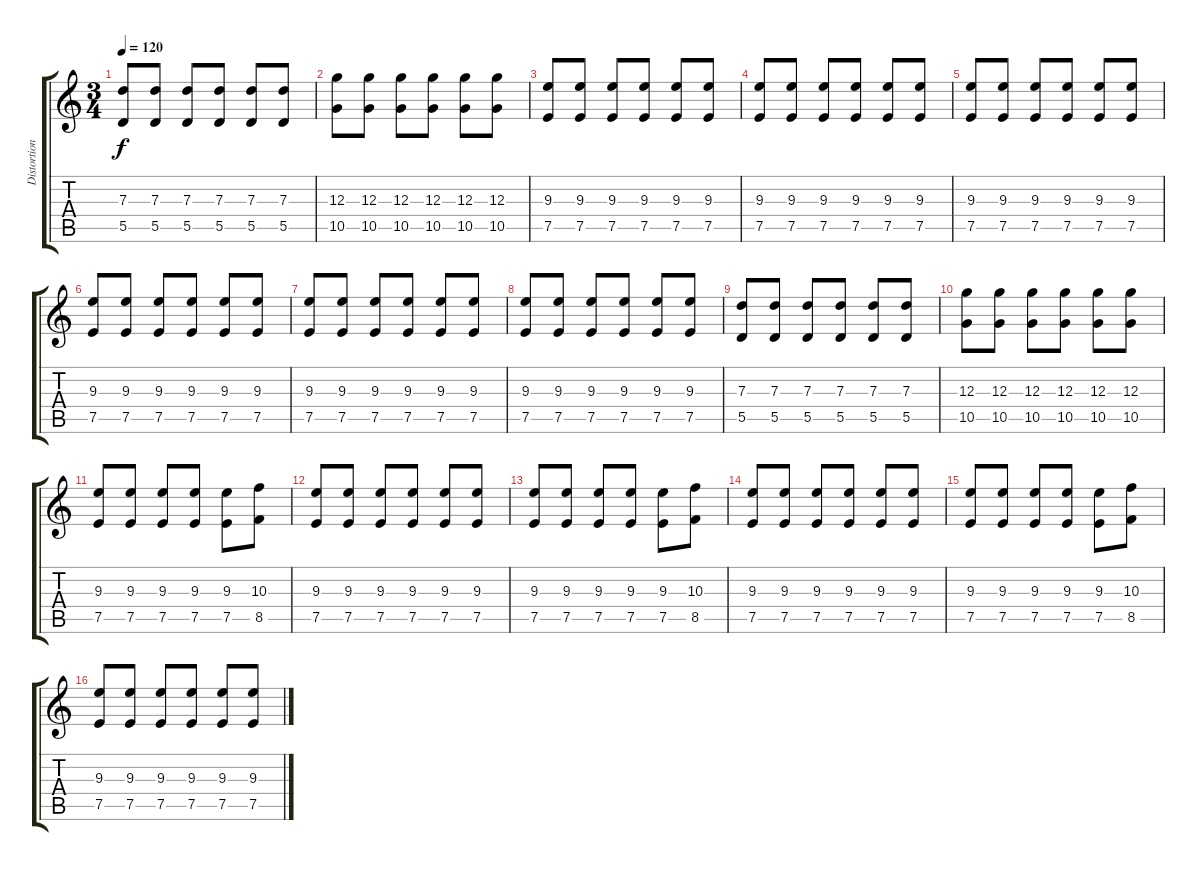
\track ("Distortion" "Distortion") {instrument distortionguitar}
\staff {score tabs}
\tuning (E4 B3 G3 D3 A2 E2) {hide}
\ts (3 4)
\tempo 120
\clef g2
\ks c
(7.3 5.5).8{dy f} (7.3 5.5).8 (7.3 5.5).8 (7.3 5.5).8 (7.3 5.5).8 (7.3 5.5).8 |
(12.3 10.5).8 (12.3 10.5).8 (12.3 10.5).8 (12.3 10.5).8 (12.3 10.5).8 (12.3 10.5).8 |
(9.3 7.5).8 (9.3 7.5).8 (9.3 7.5).8 (9.3 7.5).8 (9.3 7.5).8 (9.3 7.5).8 |
(9.3 7.5).8 (9.3 7.5).8 (9.3 7.5).8 (9.3 7.5).8 (9.3 7.5).8 (9.3 7.5).8 |
(9.3 7.5).8 (9.3 7.5).8 (9.3 7.5).8 (9.3 7.5).8 (9.3 7.5).8 (9.3 7.5).8 |
(9.3 7.5).8 (9.3 7.5).8 (9.3 7.5).8 (9.3 7.5).8 (9.3 7.5).8 (9.3 7.5).8 |
(9.3 7.5).8 (9.3 7.5).8 (9.3 7.5).8 (9.3 7.5).8 (9.3 7.5).8 (9.3 7.5).8 |
(9.3 7.5).8 (9.3 7.5).8 (9.3 7.5).8 (9.3 7.5).8 (9.3 7.5).8 (9.3 7.5).8 |
(7.3 5.5).8 (7.3 5.5).8 (7.3 5.5).8 (7.3 5.5).8 (7.3 5.5).8 (7.3 5.5).8 |
(12.3 10.5).8 (12.3 10.5).8 (12.3 10.5).8 (12.3 10.5).8 (12.3 10.5).8 (12.3 10.5).8 |
(9.3 7.5).8 (9.3 7.5).8 (9.3 7.5).8 (9.3 7.5).8 (9.3 7.5).8 (10.3 8.5).8 |
(9.3 7.5).8 (9.3 7.5).8 (9.3 7.5).8 (9.3 7.5).8 (9.3 7.5).8 (9.3 7.5).8 |
(9.3 7.5).8 (9.3 7.5).8 (9.3 7.5).8 (9.3 7.5).8 (9.3 7.5).8 (10.3 8.5).8 |
(9.3 7.5).8 (9.3 7.5).8 (9.3 7.5).8 (9.3 7.5).8 (9.3 7.5).8 (9.3 7.5).8 |
(9.3 7.5).8 (9.3 7.5).8 (9.3 7.5).8 (9.3 7.5).8 (9.3 7.5).8 (10.3 8.5).8 |
(9.3 7.5).8 (9.3 7.5).8 (9.3 7.5).8 (9.3 7.5).8 (9.3 7.5).8 (9.3 7.5).8
